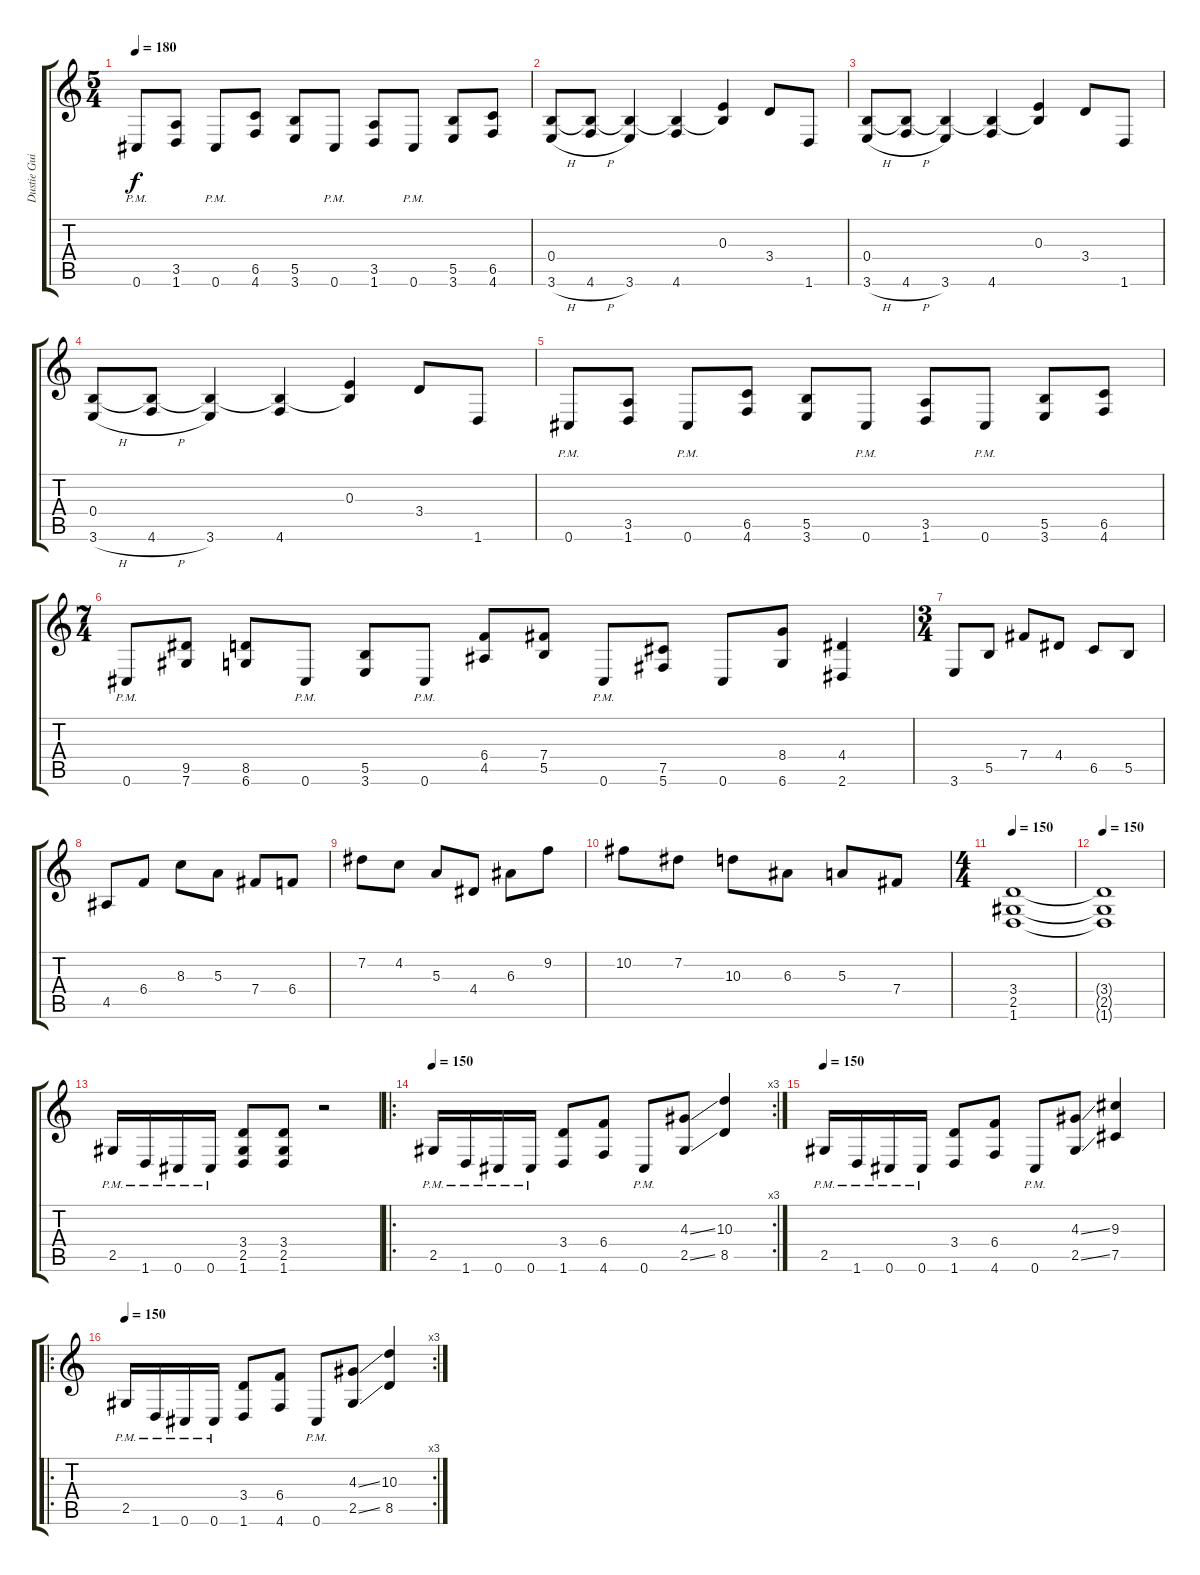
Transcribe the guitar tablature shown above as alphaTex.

\track ("Dustie Guitar" "Dustie Gui") {instrument distortionguitar}
\staff {score tabs}
\tuning (Db4 Ab3 E3 B2 Gb2 Db2) {hide}
\ts (5 4)
\tempo 180
\clef g2
\ks c
0.6{pm}.8{dy f} (3.5 1.6).8 0.6{pm}.8 (6.5 4.6).8 (5.5 3.6).8 0.6{pm}.8 (3.5 1.6).8 0.6{pm}.8 (5.5 3.6).8 (6.5 4.6).8 |
(0.4 3.6{h}).8 (0.4{t} 4.6{h}).8 (0.4{t} 3.6).4 (0.4{t} 4.6).4 (0.3 0.4{t}).4 3.4.8 1.6.8 |
(0.4 3.6{h}).8 (0.4{t} 4.6{h}).8 (0.4{t} 3.6).4 (0.4{t} 4.6).4 (0.3 0.4{t}).4 3.4.8 1.6.8 |
(0.4 3.6{h}).8 (0.4{t} 4.6{h}).8 (0.4{t} 3.6).4 (0.4{t} 4.6).4 (0.3 0.4{t}).4 3.4.8 1.6.8 |
0.6{pm}.8 (3.5 1.6).8 0.6{pm}.8 (6.5 4.6).8 (5.5 3.6).8 0.6{pm}.8 (3.5 1.6).8 0.6{pm}.8 (5.5 3.6).8 (6.5 4.6).8 |
\ts (7 4)
0.6{pm}.8 (9.5 7.6).8 (8.5 6.6).8 0.6{pm}.8 (5.5 3.6).8 0.6{pm}.8 (6.4 4.5).8 (7.4 5.5).8 0.6{pm}.8 (7.5 5.6).8 0.6.8 (8.4 6.6).8 (4.4 2.6).4 |
\ts (3 4)
3.6.8 5.5.8 7.4.8 4.4.8 6.5.8 5.5.8 |
4.5.8 6.4.8 8.3.8 5.3.8 7.4.8 6.4.8 |
7.2.8 4.2.8 5.3.8 4.4.8 6.3.8 9.2.8 |
10.2.8 7.2.8 10.3.8 6.3.8 5.3.8 7.4.8 |
\ts (4 4)
\tempo 150
(3.4 2.5 1.6).1 |
\tempo 150
(3.4{t} 2.5{t} 1.6{t}).1 |
2.5{pm}.16 1.6{pm}.16 0.6{pm}.16 0.6{pm}.16 (3.4 2.5 1.6).8 (3.4 2.5 1.6).8 r.2 |
\ro
\rc 3
\tempo 150
2.5{pm}.16 1.6{pm}.16 0.6{pm}.16 0.6{pm}.16 (3.4 1.6).8 (6.4 4.6).8 0.6{pm}.8 (4.3{ss} 2.5{ss}).8 (10.3 8.5).4 |
\tempo 150
2.5{pm}.16 1.6{pm}.16 0.6{pm}.16 0.6{pm}.16 (3.4 1.6).8 (6.4 4.6).8 0.6{pm}.8 (4.3{ss} 2.5{ss}).8 (9.3 7.5).4 |
\ro
\rc 3
\tempo 150
2.5{pm}.16 1.6{pm}.16 0.6{pm}.16 0.6{pm}.16 (3.4 1.6).8 (6.4 4.6).8 0.6{pm}.8 (4.3{ss} 2.5{ss}).8 (10.3 8.5).4
